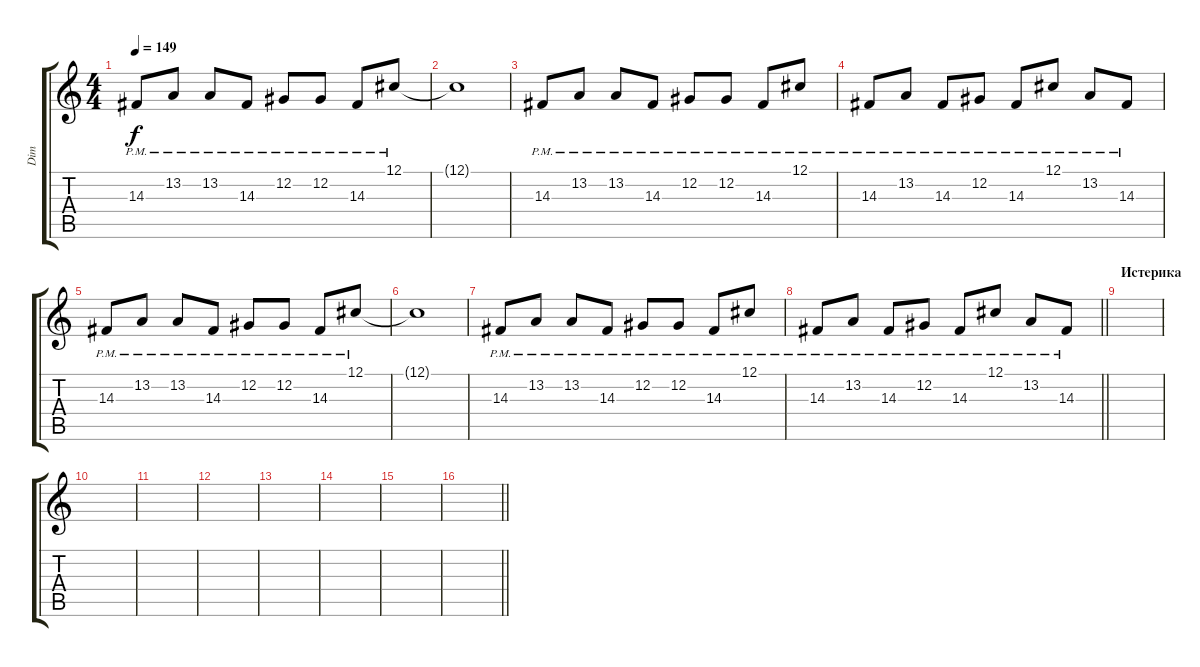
\track ("Dim" "Dim") {instrument acousticgrandpiano}
\staff {score tabs}
\tuning (Db4 Ab3 E3 B2 Gb2 B1) {hide}
\ts (4 4)
\tempo 149
\clef g2
\ks c
14.3{pm}.8{dy f} 13.2{pm}.8 13.2{pm}.8 14.3{pm}.8 12.2{pm}.8 12.2{pm}.8 14.3{pm}.8 12.1{pm}.8 |
12.1{t}.1 |
14.3{pm}.8 13.2{pm}.8 13.2{pm}.8 14.3{pm}.8 12.2{pm}.8 12.2{pm}.8 14.3{pm}.8 12.1{pm}.8 |
14.3{pm}.8 13.2{pm}.8 14.3{pm}.8 12.2{pm}.8 14.3{pm}.8 12.1{pm}.8 13.2{pm}.8 14.3{pm}.8 |
14.3{pm}.8 13.2{pm}.8 13.2{pm}.8 14.3{pm}.8 12.2{pm}.8 12.2{pm}.8 14.3{pm}.8 12.1{pm}.8 |
12.1{t}.1 |
14.3{pm}.8 13.2{pm}.8 13.2{pm}.8 14.3{pm}.8 12.2{pm}.8 12.2{pm}.8 14.3{pm}.8 12.1{pm}.8 |
\barLineRight lightlight
14.3{pm}.8 13.2{pm}.8 14.3{pm}.8 12.2{pm}.8 14.3{pm}.8 12.1{pm}.8 13.2{pm}.8 14.3{pm}.8 |
\section ("" "Истерика")
|
|
|
|
|
|
|
\barLineRight lightlight
